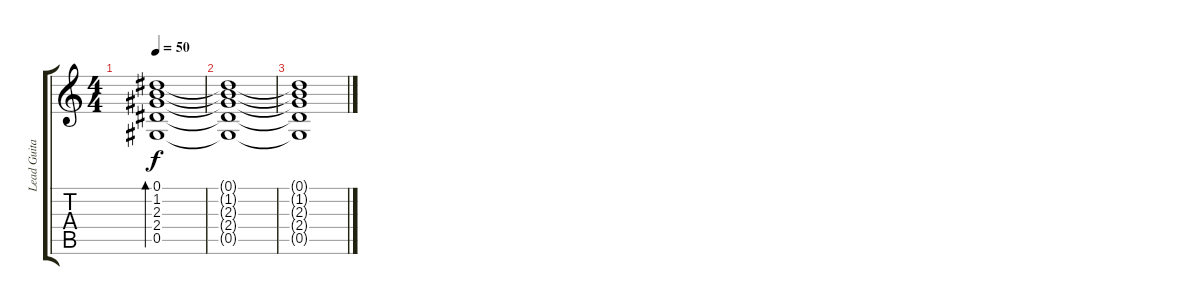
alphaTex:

\track ("Lead Guitar - Joni" "Lead Guita") {instrument overdrivenguitar}
\staff {score tabs}
\tuning (Eb4 Bb3 Gb3 Db3 Ab2 Eb2) {hide}
\ts (4 4)
\tempo 50
\clef g2
\ks c
(0.1 1.2 2.3 2.4 0.5).1{bd 480 dy f volume 0} |
(0.1{t} 1.2{t} 2.3{t} 2.4{t} 0.5{t}).1 |
(0.1{t} 1.2{t} 2.3{t} 2.4{t} 0.5{t}).1
